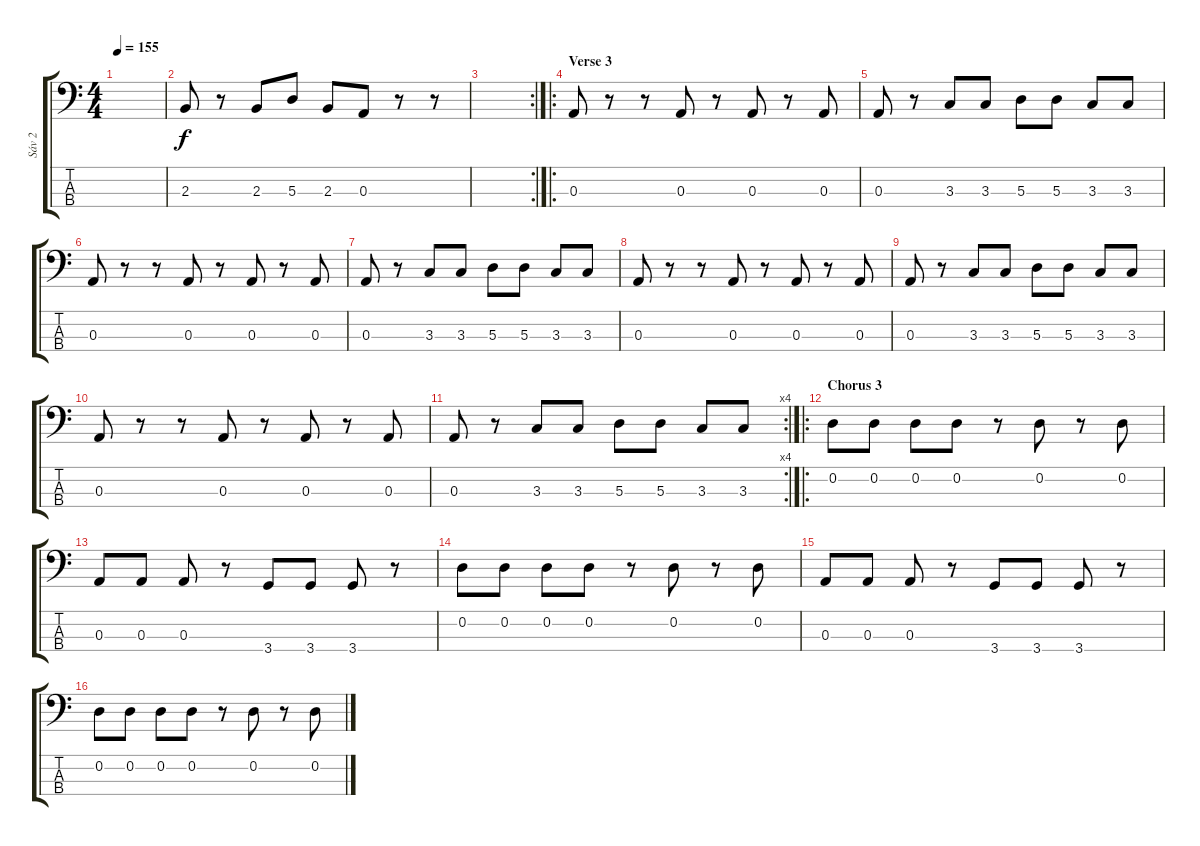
\track ("Sáv 2" "Sáv 2") {instrument electricbassfinger}
\staff {score tabs}
\tuning (G2 D2 A1 E1) {hide}
\ts (4 4)
\tempo 155
\clef f4
\ks c
|
2.3.8 r.8 2.3.8 5.3.8 2.3.8 0.3.8 r.8 r.8 |
\rc 2
|
\ro
\section ("" "Verse 3")
0.3.8 r.8 r.8 0.3.8 r.8 0.3.8 r.8 0.3.8 |
0.3.8 r.8 3.3.8 3.3.8 5.3.8 5.3.8 3.3.8 3.3.8 |
0.3.8 r.8 r.8 0.3.8 r.8 0.3.8 r.8 0.3.8 |
0.3.8 r.8 3.3.8 3.3.8 5.3.8 5.3.8 3.3.8 3.3.8 |
0.3.8 r.8 r.8 0.3.8 r.8 0.3.8 r.8 0.3.8 |
0.3.8 r.8 3.3.8 3.3.8 5.3.8 5.3.8 3.3.8 3.3.8 |
0.3.8 r.8 r.8 0.3.8 r.8 0.3.8 r.8 0.3.8 |
\rc 4
0.3.8 r.8 3.3.8 3.3.8 5.3.8 5.3.8 3.3.8 3.3.8 |
\ro
\section ("" "Chorus 3")
0.2.8 0.2.8 0.2.8 0.2.8 r.8 0.2.8 r.8 0.2.8 |
0.3.8 0.3.8 0.3.8 r.8 3.4.8 3.4.8 3.4.8 r.8 |
0.2.8 0.2.8 0.2.8 0.2.8 r.8 0.2.8 r.8 0.2.8 |
0.3.8 0.3.8 0.3.8 r.8 3.4.8 3.4.8 3.4.8 r.8 |
0.2.8 0.2.8 0.2.8 0.2.8 r.8 0.2.8 r.8 0.2.8
